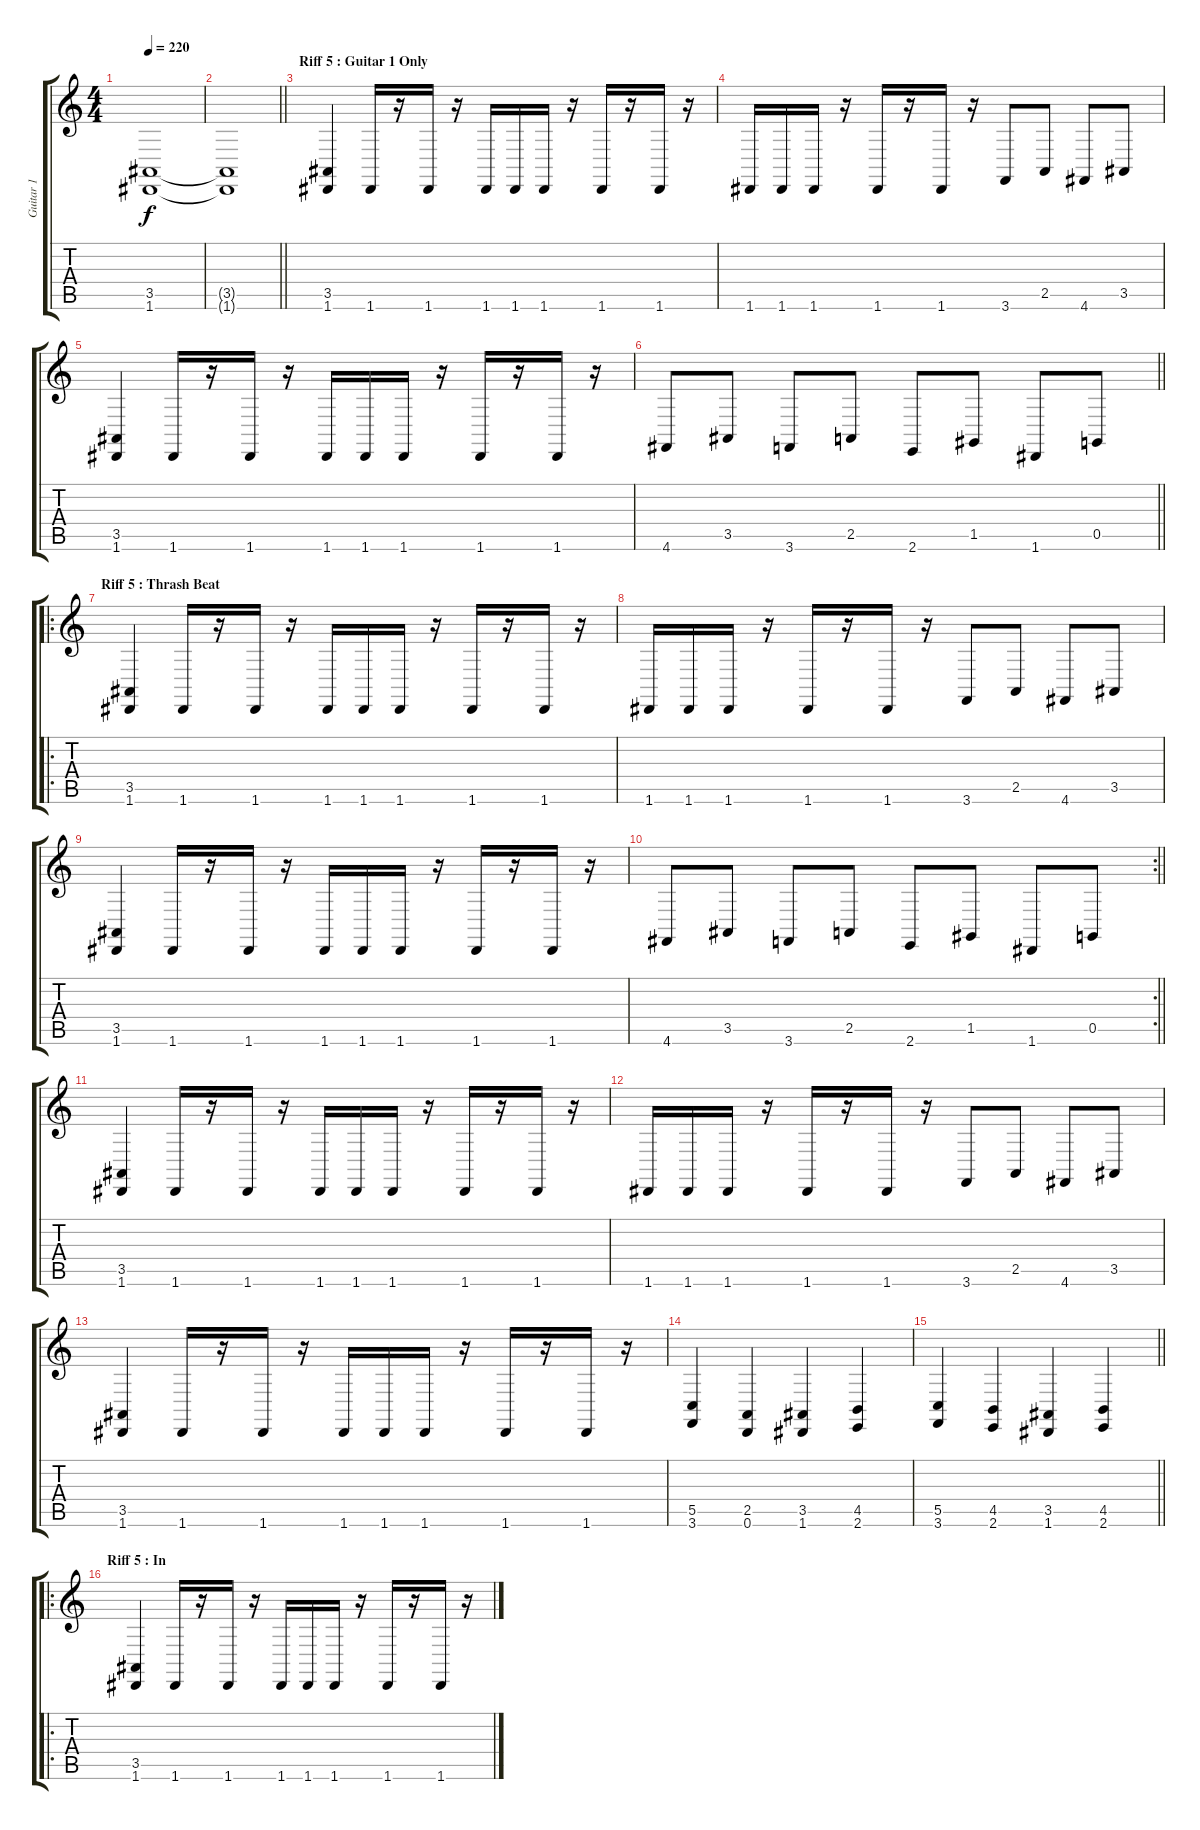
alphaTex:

\track ("Guitar 1" "Guitar 1") {instrument stringensemble1}
\staff {score tabs}
\tuning (D4 A3 F3 C3 G2 D2) {hide}
\ts (4 4)
\tempo 220
\clef g2
\ks c
(3.5{t} 1.6{t}).1{dy f} |
\barLineRight lightlight
(3.5{t} 1.6{t}).1 |
\section ("" "Riff 5 : Guitar 1 Only")
(3.5 1.6).4 1.6.16 r.16 1.6.16 r.16 1.6.16 1.6.16 1.6.16 r.16 1.6.16 r.16 1.6.16 r.16 |
1.6.16 1.6.16 1.6.16 r.16 1.6.16 r.16 1.6.16 r.16 3.6.8 2.5.8 4.6.8 3.5.8 |
(3.5 1.6).4 1.6.16 r.16 1.6.16 r.16 1.6.16 1.6.16 1.6.16 r.16 1.6.16 r.16 1.6.16 r.16 |
\barLineRight lightlight
4.6.8 3.5.8 3.6.8 2.5.8 2.6.8 1.5.8 1.6.8 0.5.8 |
\ro
\section ("" "Riff 5 : Thrash Beat")
(3.5 1.6).4 1.6.16 r.16 1.6.16 r.16 1.6.16 1.6.16 1.6.16 r.16 1.6.16 r.16 1.6.16 r.16 |
1.6.16 1.6.16 1.6.16 r.16 1.6.16 r.16 1.6.16 r.16 3.6.8 2.5.8 4.6.8 3.5.8 |
(3.5 1.6).4 1.6.16 r.16 1.6.16 r.16 1.6.16 1.6.16 1.6.16 r.16 1.6.16 r.16 1.6.16 r.16 |
\rc 2
\barLineRight lightlight
4.6.8 3.5.8 3.6.8 2.5.8 2.6.8 1.5.8 1.6.8 0.5.8 |
(3.5 1.6).4 1.6.16 r.16 1.6.16 r.16 1.6.16 1.6.16 1.6.16 r.16 1.6.16 r.16 1.6.16 r.16 |
1.6.16 1.6.16 1.6.16 r.16 1.6.16 r.16 1.6.16 r.16 3.6.8 2.5.8 4.6.8 3.5.8 |
(3.5 1.6).4 1.6.16 r.16 1.6.16 r.16 1.6.16 1.6.16 1.6.16 r.16 1.6.16 r.16 1.6.16 r.16 |
(5.5 3.6).4 (2.5 0.6).4 (3.5 1.6).4 (4.5 2.6).4 |
\barLineRight lightlight
(5.5 3.6).4 (4.5 2.6).4 (3.5 1.6).4 (4.5 2.6).4 |
\ro
\section ("" "Riff 5 : In")
(3.5 1.6).4 1.6.16 r.16 1.6.16 r.16 1.6.16 1.6.16 1.6.16 r.16 1.6.16 r.16 1.6.16 r.16
